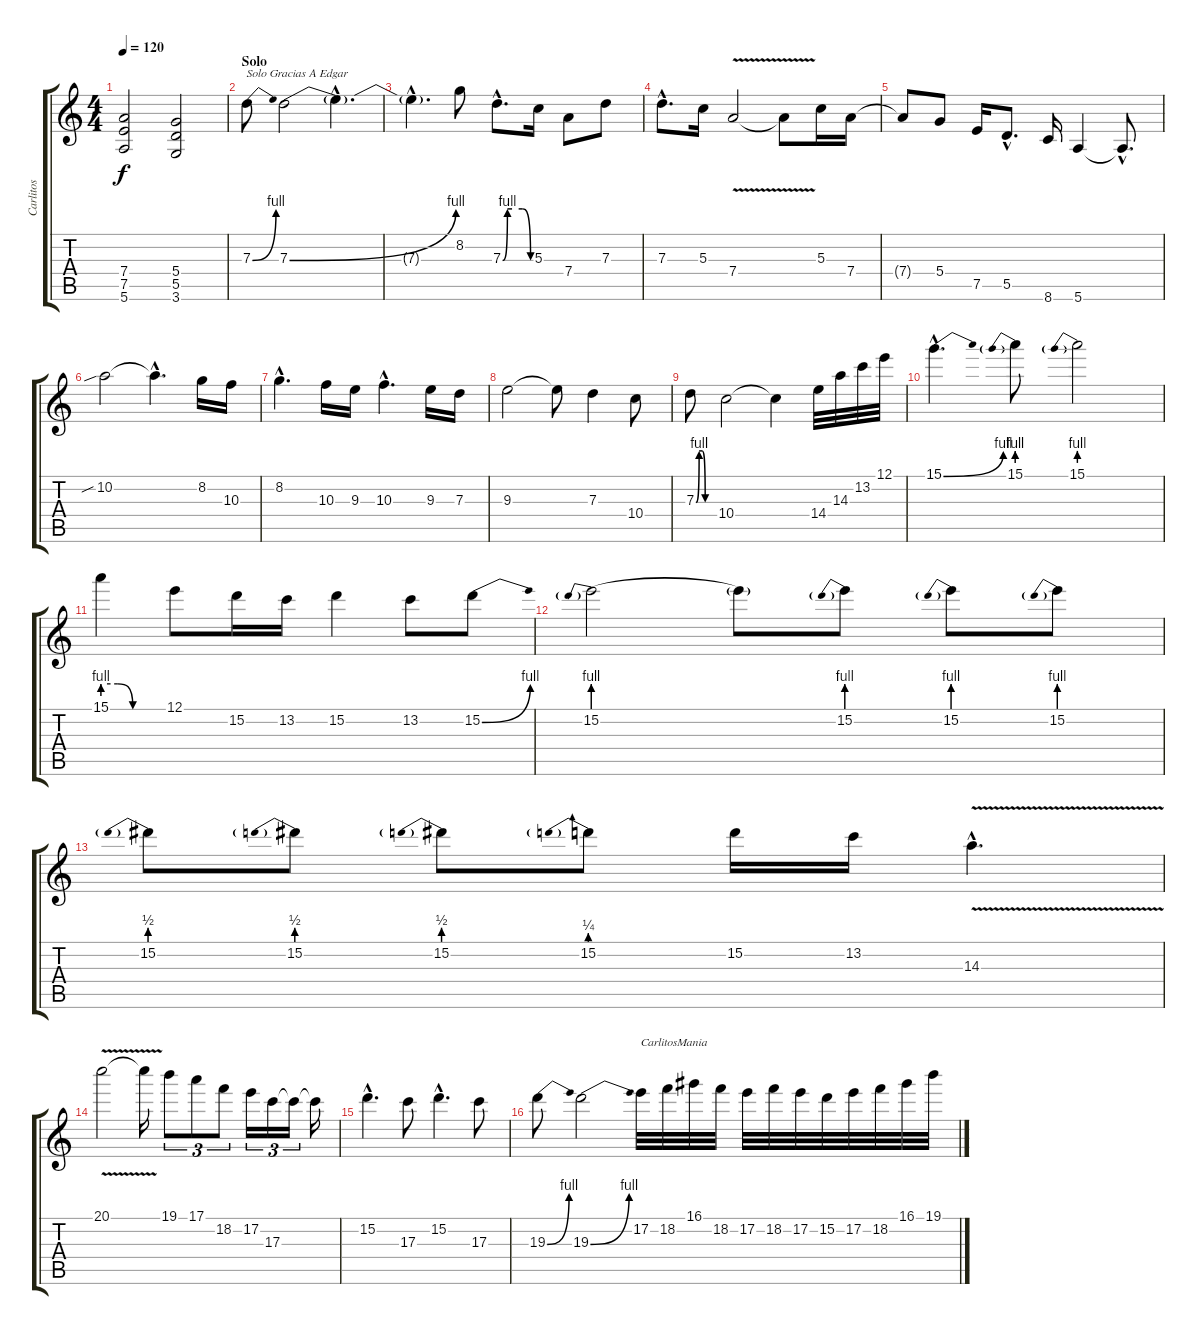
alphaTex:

\track ("Carlitos" "Carlitos") {instrument distortionguitar}
\staff {score tabs}
\tuning (E4 B3 G3 D3 A2 E2) {hide}
\ts (4 4)
\tempo 120
\clef g2
\ks c
(7.4 7.5 5.6).2{dy f} (5.4 5.5 3.6).2 |
\section ("" "Solo")
7.3{be (bend 0 0 60 4)}.8{txt "Solo Gracias A Edgar"} 7.3{be (bend 0 0 60 4)}.2 7.3{hac t}.4{d} |
7.3{hac t}.4{d} 8.2.8 7.3{be (custom 0 0 10 4 20 4 42 4 60 0) hac}.8{d} 5.3.16 7.4.8 7.3.8 |
7.3{hac}.8{d} 5.3.16 7.4{v}.2 7.4{t}.8 5.3.16 7.4.16 |
7.4{t}.8 5.4.8 7.5.16 5.5{hac}.8{d} 8.6.16 5.6.4 5.6{hac t}.8{d} |
10.2{sib}.2 10.2{hac t}.4{d} 8.2.16 10.3.16 |
8.2{hac}.4{d} 10.3.16 9.3.16 10.3{hac}.4{d} 9.3.16 7.3.16 |
9.3.2 9.3{t}.8 7.3.4 10.4.8 |
7.3{be (custom 0 0 10 4 20 4 30 0 60 0)}.8 10.4.2 10.4{t}.4 14.4.32 14.3.32 13.2.32 12.1.32 |
15.1{be (bend 0 0 60 4) hac}.4{d} 15.1{be (prebend 0 4 60 4)}.8 15.1{be (prebend 0 4 60 4)}.2 |
15.1{be (custom 0 4 15 4 30 0 60 0)}.4 12.1.8 15.2.16 13.2.16 15.2.4 13.2.8 15.2{be (bend 0 0 60 4)}.8 |
15.2{be (prebend 0 4 60 4)}.2 15.2{t}.8 15.2{be (prebend 0 4 60 4)}.8 15.2{be (prebend 0 4 60 4)}.8 15.2{be (prebend 0 4 60 4)}.8 |
15.2{be (prebend 0 2 60 2)}.8 15.2{be (prebend 0 2 60 2)}.8 15.2{be (prebend 0 2 60 2)}.8 15.2{be (prebend 0 1 60 1)}.8 15.2.16 13.2.16 14.3{v hac}.4{d} |
20.1{v}.2 20.1{t}.16 19.1.8{tu (3 2)} 17.1.8{tu (3 2)} 18.2.8{tu (3 2)} 17.2.16{tu (3 2)} 17.3.16{tu (3 2)} 17.3{t}.16{tu (3 2)} 17.3{t}.16 |
15.2{hac}.4{d} 17.3.8 15.2{hac}.4{d} 17.3.8 |
19.3{be (bend 0 0 60 4)}.8 19.3{be (bend 0 0 60 4)}.2 17.2.32{txt "CarlitosMania"} 18.2.32 16.1.32 18.2.32 17.2.32 18.2.32 17.2.32 15.2.32 17.2.32 18.2.32 16.1.32 19.1.32
